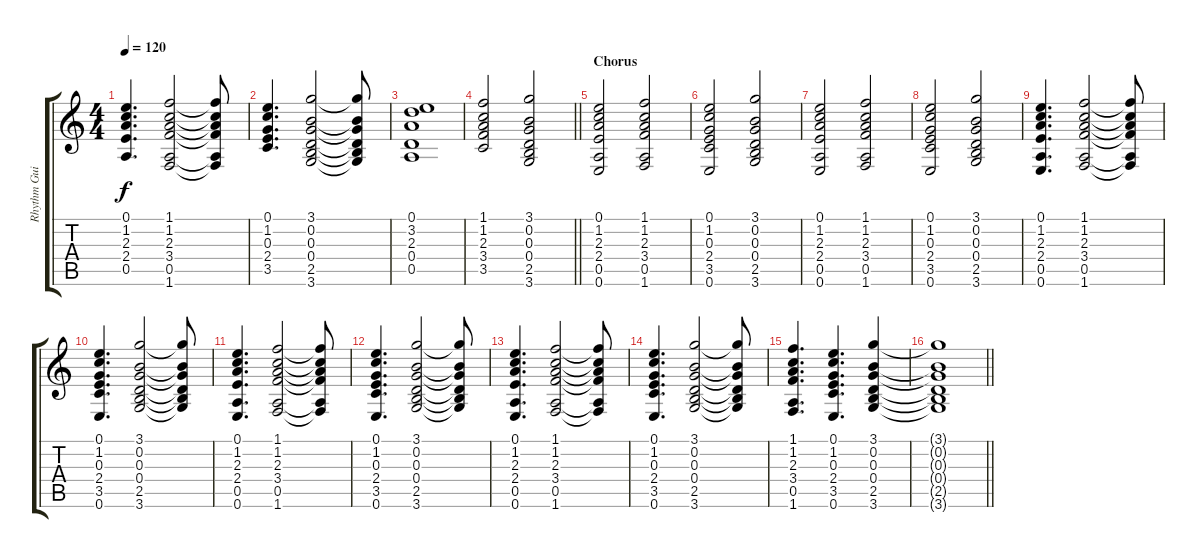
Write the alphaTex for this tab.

\track ("Rhythm Guitar" "Rhythm Gui") {instrument overdrivenguitar}
\staff {score tabs}
\tuning (E4 B3 G3 D3 A2 E2) {hide}
\ts (4 4)
\tempo 120
\clef g2
\ks c
(0.1 1.2 2.3 2.4 0.5).4{d dy f} (1.1 1.2 2.3 3.4 0.5 1.6).2 (1.1{t} 1.2{t} 2.3{t} 3.4{t} 0.5{t} 1.6{t}).8 |
(0.1 1.2 0.3 2.4 3.5).4{d} (3.1 0.2 0.3 0.4 2.5 3.6).2 (3.1{t} 0.2{t} 0.3{t} 0.4{t} 2.5{t} 3.6{t}).8 |
(0.1 3.2 2.3 0.4 0.5).1{volume 11} |
\barLineRight lightlight
(1.1 1.2 2.3 3.4 3.5).2 (3.1 0.2 0.3 0.4 2.5 3.6).2 |
\section ("" "Chorus")
(0.1 1.2 2.3 2.4 0.5 0.6).2 (1.1 1.2 2.3 3.4 0.5 1.6).2 |
(0.1 1.2 0.3 2.4 3.5 0.6).2 (3.1 0.2 0.3 0.4 2.5 3.6).2 |
(0.1 1.2 2.3 2.4 0.5 0.6).2 (1.1 1.2 2.3 3.4 0.5 1.6).2 |
(0.1 1.2 0.3 2.4 3.5 0.6).2 (3.1 0.2 0.3 0.4 2.5 3.6).2 |
(0.1 1.2 2.3 2.4 0.5 0.6).4{d} (1.1 1.2 2.3 3.4 0.5 1.6).2 (1.1{t} 1.2{t} 2.3{t} 3.4{t} 0.5{t} 1.6{t}).8 |
(0.1 1.2 0.3 2.4 3.5 0.6).4{d} (3.1 0.2 0.3 0.4 2.5 3.6).2 (3.1{t} 0.2{t} 0.3{t} 0.4{t} 2.5{t} 3.6{t}).8 |
(0.1 1.2 2.3 2.4 0.5 0.6).4{d} (1.1 1.2 2.3 3.4 0.5 1.6).2 (1.1{t} 1.2{t} 2.3{t} 3.4{t} 0.5{t} 1.6{t}).8 |
(0.1 1.2 0.3 2.4 3.5 0.6).4{d} (3.1 0.2 0.3 0.4 2.5 3.6).2 (3.1{t} 0.2{t} 0.3{t} 0.4{t} 2.5{t} 3.6{t}).8 |
(0.1 1.2 2.3 2.4 0.5 0.6).4{d} (1.1 1.2 2.3 3.4 0.5 1.6).2 (1.1{t} 1.2{t} 2.3{t} 3.4{t} 0.5{t} 1.6{t}).8 |
(0.1 1.2 0.3 2.4 3.5 0.6).4{d} (3.1 0.2 0.3 0.4 2.5 3.6).2 (3.1{t} 0.2{t} 0.3{t} 0.4{t} 2.5{t} 3.6{t}).8 |
(1.1 1.2 2.3 3.4 0.5 1.6).4{d} (0.1 1.2 0.3 2.4 3.5 0.6).4{d} (3.1 0.2 0.3 0.4 2.5 3.6).4 |
\barLineRight lightlight
(3.1{t} 0.2{t} 0.3{t} 0.4{t} 2.5{t} 3.6{t}).1
